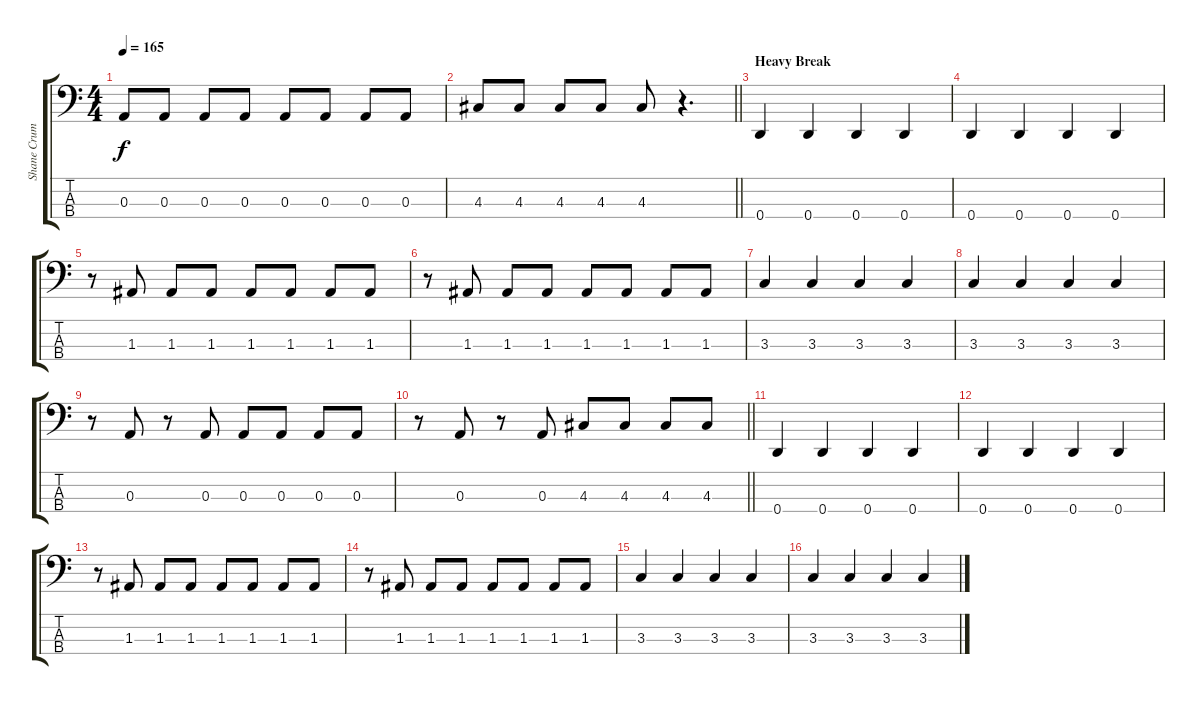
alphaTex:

\track ("Shane Crump [Bass]" "Shane Crum") {instrument electricbasspick}
\staff {score tabs}
\tuning (G2 D2 A1 D1) {hide}
\ts (4 4)
\tempo 165
\clef f4
\ks c
0.3.8{dy f} 0.3.8 0.3.8 0.3.8 0.3.8 0.3.8 0.3.8 0.3.8 |
\barLineRight lightlight
4.3.8 4.3.8 4.3.8 4.3.8 4.3.8 r.4{d} |
\section ("" "Heavy Break")
0.4.4 0.4.4 0.4.4 0.4.4 |
0.4.4 0.4.4 0.4.4 0.4.4 |
r.8 1.3.8 1.3.8 1.3.8 1.3.8 1.3.8 1.3.8 1.3.8 |
r.8 1.3.8 1.3.8 1.3.8 1.3.8 1.3.8 1.3.8 1.3.8 |
3.3.4 3.3.4 3.3.4 3.3.4 |
3.3.4 3.3.4 3.3.4 3.3.4 |
r.8 0.3.8 r.8 0.3.8 0.3.8 0.3.8 0.3.8 0.3.8 |
\barLineRight lightlight
r.8 0.3.8 r.8 0.3.8 4.3.8 4.3.8 4.3.8 4.3.8 |
0.4.4 0.4.4 0.4.4 0.4.4 |
0.4.4 0.4.4 0.4.4 0.4.4 |
r.8 1.3.8 1.3.8 1.3.8 1.3.8 1.3.8 1.3.8 1.3.8 |
r.8 1.3.8 1.3.8 1.3.8 1.3.8 1.3.8 1.3.8 1.3.8 |
3.3.4 3.3.4 3.3.4 3.3.4 |
3.3.4 3.3.4 3.3.4 3.3.4
